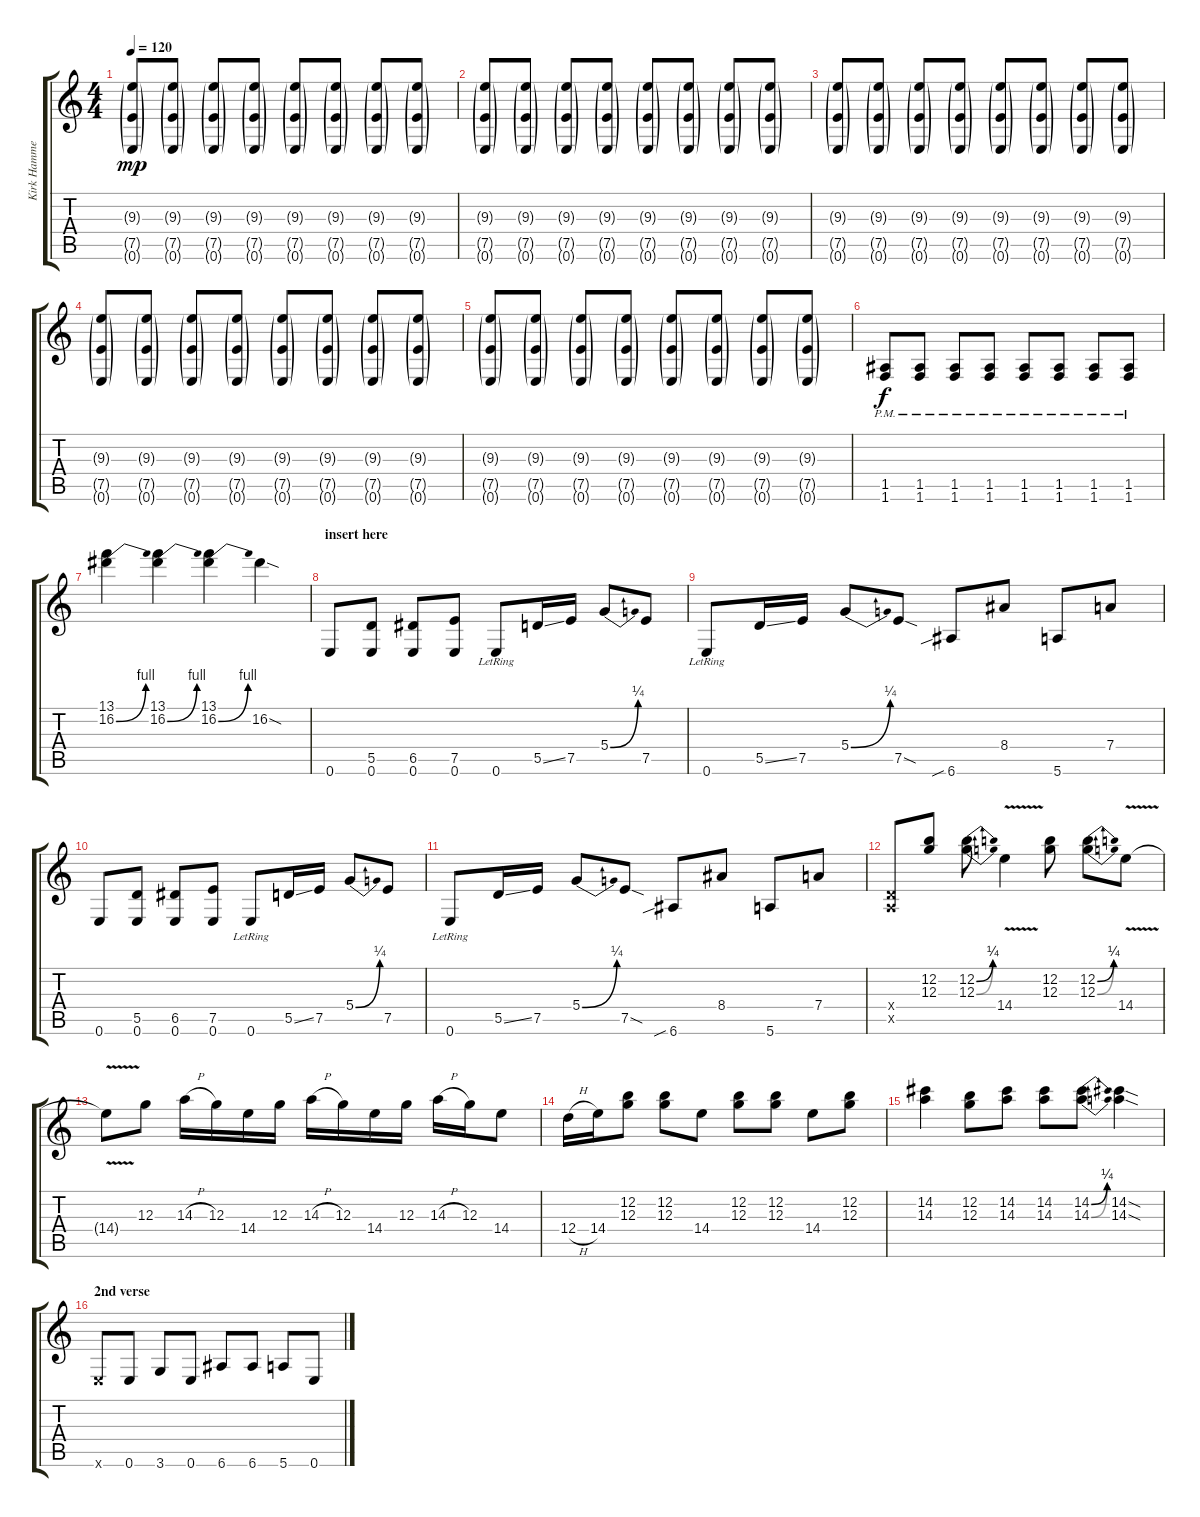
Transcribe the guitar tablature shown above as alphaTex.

\track ("Kirk Hammett" "Kirk Hamme") {instrument distortionguitar}
\staff {score tabs}
\tuning (E4 B3 G3 D3 A2 E2) {hide}
\ts (4 4)
\tempo 120
\clef g2
\ks c
(9.3{g} 7.5{g} 0.6{g}).8{dy mp} (9.3{g} 7.5{g} 0.6{g}).8 (9.3{g} 7.5{g} 0.6{g}).8 (9.3{g} 7.5{g} 0.6{g}).8 (9.3{g} 7.5{g} 0.6{g}).8 (9.3{g} 7.5{g} 0.6{g}).8 (9.3{g} 7.5{g} 0.6{g}).8 (9.3{g} 7.5{g} 0.6{g}).8 |
(9.3{g} 7.5{g} 0.6{g}).8 (9.3{g} 7.5{g} 0.6{g}).8 (9.3{g} 7.5{g} 0.6{g}).8 (9.3{g} 7.5{g} 0.6{g}).8 (9.3{g} 7.5{g} 0.6{g}).8 (9.3{g} 7.5{g} 0.6{g}).8 (9.3{g} 7.5{g} 0.6{g}).8 (9.3{g} 7.5{g} 0.6{g}).8 |
(9.3{g} 7.5{g} 0.6{g}).8 (9.3{g} 7.5{g} 0.6{g}).8 (9.3{g} 7.5{g} 0.6{g}).8 (9.3{g} 7.5{g} 0.6{g}).8 (9.3{g} 7.5{g} 0.6{g}).8 (9.3{g} 7.5{g} 0.6{g}).8 (9.3{g} 7.5{g} 0.6{g}).8 (9.3{g} 7.5{g} 0.6{g}).8 |
(9.3{g} 7.5{g} 0.6{g}).8 (9.3{g} 7.5{g} 0.6{g}).8 (9.3{g} 7.5{g} 0.6{g}).8 (9.3{g} 7.5{g} 0.6{g}).8 (9.3{g} 7.5{g} 0.6{g}).8 (9.3{g} 7.5{g} 0.6{g}).8 (9.3{g} 7.5{g} 0.6{g}).8 (9.3{g} 7.5{g} 0.6{g}).8 |
(9.3{g} 7.5{g} 0.6{g}).8 (9.3{g} 7.5{g} 0.6{g}).8 (9.3{g} 7.5{g} 0.6{g}).8 (9.3{g} 7.5{g} 0.6{g}).8 (9.3{g} 7.5{g} 0.6{g}).8 (9.3{g} 7.5{g} 0.6{g}).8 (9.3{g} 7.5{g} 0.6{g}).8 (9.3{g} 7.5{g} 0.6{g}).8 |
(1.5{pm} 1.6{pm}).8{dy f} (1.5{pm} 1.6{pm}).8 (1.5{pm} 1.6{pm}).8 (1.5{pm} 1.6{pm}).8 (1.5{pm} 1.6{pm}).8 (1.5{pm} 1.6{pm}).8 (1.5{pm} 1.6{pm}).8 (1.5{pm} 1.6{pm}).8 |
(13.1 16.2{be (bend 0 0 60 4)}).4 (13.1 16.2{be (bend 0 0 60 4)}).4 (13.1 16.2{be (bend 0 0 60 4)}).4 16.2{sod}.4 |
\section ("" "insert here")
0.6.8 (5.5 0.6).8 (6.5 0.6).8 (7.5 0.6).8 0.6{lr}.8 5.5{ss}.16 7.5.16 5.4{be (bend 0 0 60 1)}.8 7.5.8 |
0.6{lr}.8 5.5{ss}.16 7.5.16 5.4{be (bend 0 0 60 1)}.8 7.5{sod}.8 6.6{sib}.8 8.4.8 5.6.8 7.4.8 |
0.6.8 (5.5 0.6).8 (6.5 0.6).8 (7.5 0.6).8 0.6{lr}.8 5.5{ss}.16 7.5.16 5.4{be (bend 0 0 60 1)}.8 7.5.8 |
0.6{lr}.8 5.5{ss}.16 7.5.16 5.4{be (bend 0 0 60 1)}.8 7.5{sod}.8 6.6{sib}.8 8.4.8 5.6.8 7.4.8 |
(0.4{x} 0.5{x}).8 (12.2 12.3).8 (12.2{be (bend 0 0 60 1)} 12.3{be (bend 0 0 60 1)}).8 14.4{v}.4 (12.2 12.3).8 (12.2{be (bend 0 0 60 1)} 12.3{be (bend 0 0 60 1)}).8 14.4{v}.8 |
14.4{t}.8 12.3.8 14.3{h}.16 12.3.16 14.4.16 12.3.16 14.3{h}.16 12.3.16 14.4.16 12.3.16 14.3{h}.16 12.3.16 14.4.8 |
12.4{h}.16 14.4.16 (12.2 12.3).8 (12.2 12.3).8 14.4.8 (12.2 12.3).8 (12.2 12.3).8 14.4.8 (12.2 12.3).8 |
(14.2 14.3).4 (12.2 12.3).8 (14.2 14.3).8 (14.2 14.3).8 (14.2{be (bend 0 0 60 1)} 14.3{be (bend 0 0 60 1)}).8 (14.2{sod} 14.3{sod}).4 |
\section ("" "2nd verse")
0.6{x}.8 0.6.8 3.6.8 0.6.8 6.6.8 6.6.8 5.6.8 0.6.8
